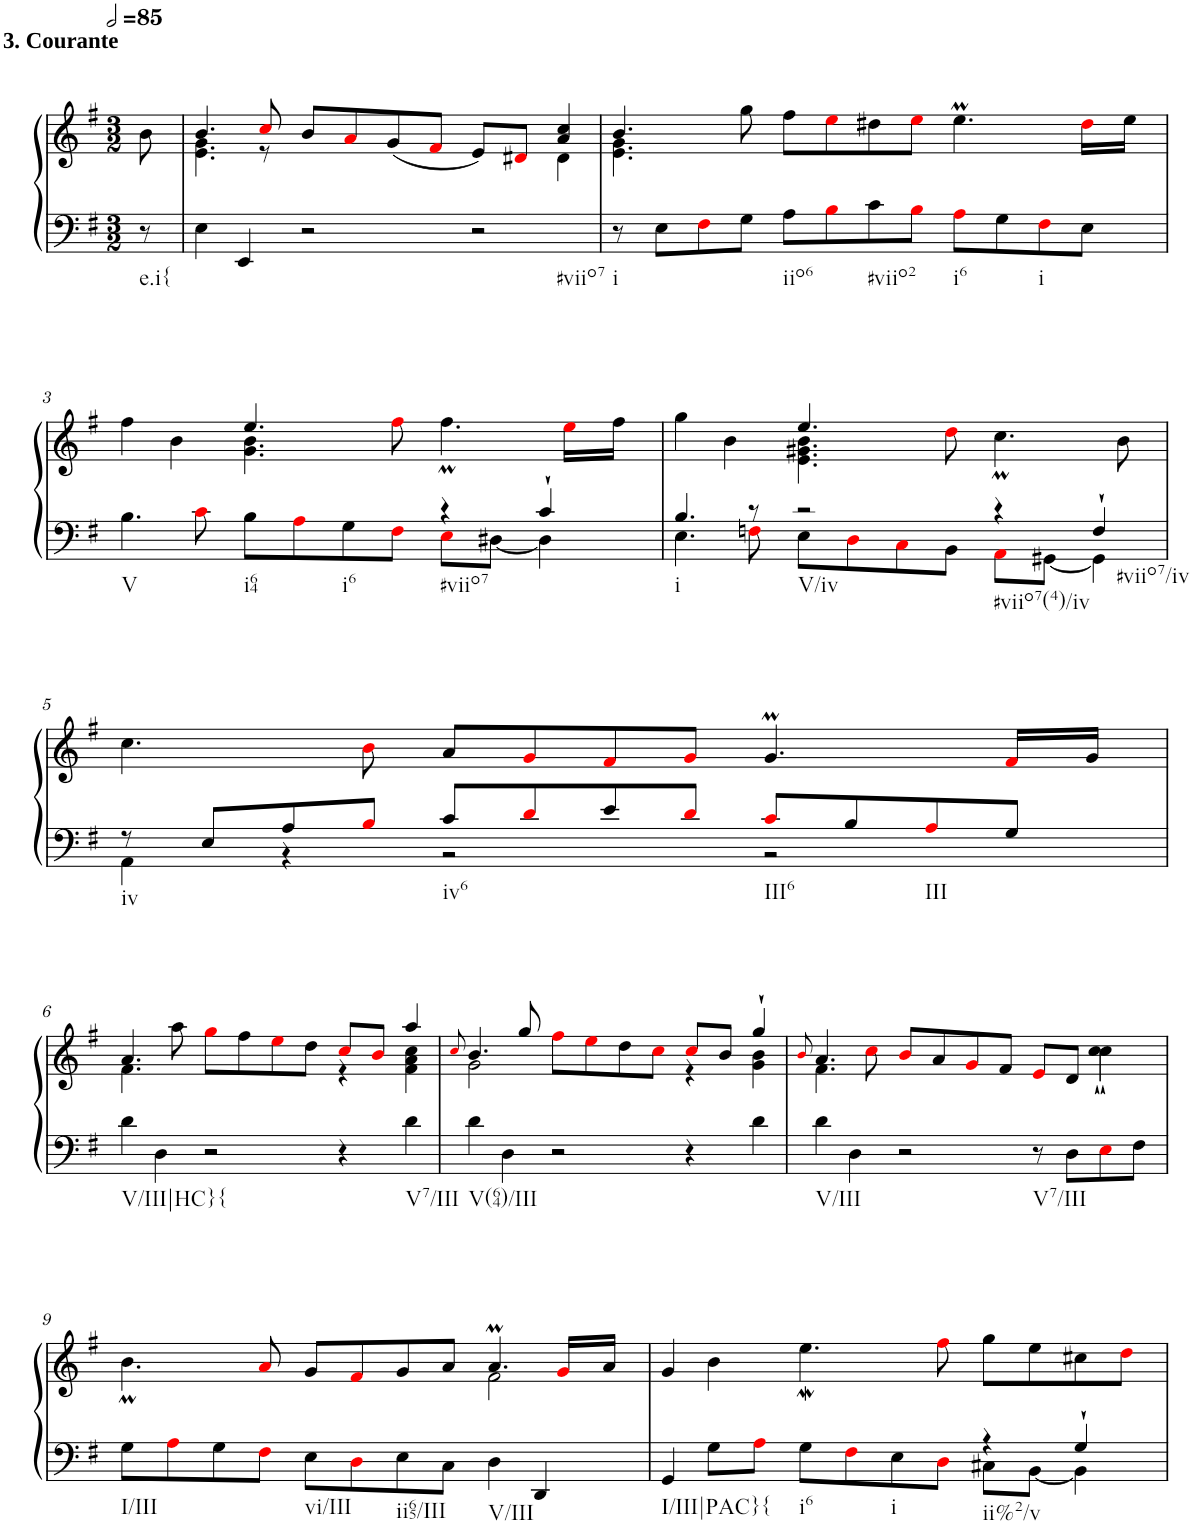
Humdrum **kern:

**kern	**kern
*part1	*part1
*staff2	*staff1
*I"unbenannt9	*
*clefF4	*clefG2
*k[f#]	*k[f#]
*M3/2	*M3/2
*MM170	*MM170
=	=
!	!LO:TX:a:B:t=3. Courante
!LO:TX:b:t=e.i{	!
8r	8b\
=1	=1
*	*^
4E\	4.b/	4.e\ 4.g\
4EE/	.	.
.	8cci/	8r
2r	8b/L	2.ryy
.	8ai/	.
.	(8g/	.
.	8f#i/J	.
!LO:TX:b:t=#viio7	!	!
2r	8e/L)	.
.	8d#Xi/J	.
.	4a/ 4cc/	4d#\
=2	=2	=2
!LO:TX:b:t=i	!	!
8r	4.b/	4.e\ 4.g\
8E\L	.	.
8F#i\	.	.
8G\J	8gg\	1ryy
!LO:TX:b:t=iio6	!	!
8A\L	8ff#\L	.
8Bi\	8eei\	.
!LO:TX:b:t=#viio2	!	!
8c\	8dd#X\	.
8Bi\J	8eei\J	.
!LO:TX:b:t=i6	!	!
8Ai\L	4.eeM\	.
8G\	.	.
!LO:TX:b:t=i	!	!
8F#i\	.	.
8E\J	16dd#i\LL	8ryy
.	16ee\JJ	.
!!LO:LB:g=z	!!
=3	=3	=3
*^	*	*
!LO:TX:b:t=V	!	!	!
2ryy	4.B\	2ryy	4ff#\
.	.	.	4b\
.	8ci\	.	.
!LO:TX:b:t=i64	!	!	!
!LO:TX:b:t=i6	!	!	!
2ryy	8B\L	4.ee/	4.g\ 4.b\
.	8Ai\	.	.
.	8G\	.	.
.	8F#i\J	8ryy	8ff#i\
!LO:TX:b:t=#viio7	!	!	!
4r	8Ei\L	2ryy	4.ff#m\
.	[8D#X\J	.	.
4c`/	4D#\]	.	.
.	.	.	16eei\LL
.	.	.	16ff#\JJ
=4	=4	=4	=4
!LO:TX:b:t=i	!	!	!
4.B/	4.E\	2ryy	4gg\
.	.	.	4b\
8r	8Fni\	.	.
!LO:TX:b:t=V/iv	!	!	!
2r	8E\L	4.ee/	4.e\ 4.g#X\ 4.b\
.	8Di\	.	.
.	8Ci\	.	.
.	8BB\J	8ryy	8ddi\
!LO:TX:b:t=#viio7(4)/iv	!	!	!
4r	8AAi\L	2ryy	4.ccM\
.	[8GG#X\J	.	.
!LO:TX:b:t=#viio7/iv	!	!	!
4F`/	4GG#\]	.	.
.	.	.	8b\
!!LO:LB:g=z	!!
=5	=5	=5	=5
!LO:TX:b:t=iv	!	!	!
8r	4AA\	2ryy	4.cc\
8E/L	.	.	.
8A/	4r	.	.
8Bi/J	.	.	8bi\
!LO:TX:b:t=iv6	!	!	!
8c/L	2r	8a/L	1ryy
8di/	.	8gi/	.
8e/	.	8f#i/	.
8di/J	.	8gi/J	.
!LO:TX:b:t=III6	!	!	!
8ci/L	2r	4.gM/	.
8B/	.	.	.
!LO:TX:b:t=III	!	!	!
8Ai/	.	.	.
8G/J	.	16f#i/LL	.
.	.	16g/JJ	.
*v	*v	*	*
!!LO:LB:g=z	!!
=6	=6	=6
!LO:TX:b:t=V/III|HC}{	!	!
4d\	4.a/	4.f#\
4D\	.	.
.	8ryy	8aa\
2r	2ryy	8ggi\L
.	.	8ff#\
.	.	8eei\
.	.	8dd\J
4r	8cci/L	4r
.	8bi/J	.
!LO:TX:b:t=V7/III	!	!
4d\	4aa/	4f#\ 4a\ 4cc\
=7	=7	=7
.	8qcci/	.
!LO:TX:b:t=V(64)/III	!	!
4d\	4.b/	2g\
4D\	.	.
.	8gg/	.
2r	2ryy	8ff#i\L
.	.	8eei\
.	.	8dd\
.	.	8cci\J
4r	8cci/L	4r
.	8b/J	.
4d\	4gg`/	4g\ 4b\
=8	=8	=8
.	8qbi/	.
!LO:TX:b:t=V/III	!	!
4d\	4.a/	4.f#\
4D\	.	.
.	8ryy	8cci\
2r	8bi/L	2.ryy
.	8a/	.
.	8gi/	.
.	8f#/J	.
!LO:TX:b:t=V7/III	!	!
8r	8ei/L	.
8D\L	8d/J	.
8Ei\	4cc`\	4cc`\
8F#\J	.	.
!!LO:LB:g=z	!!
=9	=9	=9
*^	*	*
!LO:TX:b:t=I/III	!	!	!
!LO:TX:b:t=vi/III	!	!	!
!LO:TX:b:t=ii65/III	!	!	!
!LO:TX:b:t=V/III	!	!	!
1.ryy	8G\L	4.ryy	4.bm\
.	8Ai\	.	.
.	8G\	.	.
.	8F#i\J	8ai/	8ryy
*	*	*v	*v
.	8E\L	8g/L
.	8Di\	8f#i/
.	8E\	8g/
.	8C\J	8a/J
*	*	*^
.	4D\	4.aM/	2f#\
.	4DD/	.	.
.	.	16gi/LL	.
.	.	16a/JJ	.
=10	=10	=10	=10
!LO:TX:b:t=I/III|PAC}{	!	!	!
2ryy	4GG/	4g/	4ryy
.	8G\L	4ryy	4b\
.	8Ai\J	.	.
!LO:TX:b:t=i6	!	!	!
!LO:TX:b:t=i	!	!	!
2ryy	8G\L	2ryy	4.eeW\
.	8F#i\	.	.
.	8E\	.	.
.	8Di\J	.	8ff#i\
!LO:TX:b:t=ii%2/v	!	!	!
4r	8C#X\L	2ryy	8gg\L
.	[8BB\J	.	8ee\
4G`/	4BB\]	.	8cc#X\
.	.	.	8ddi\J
*v	*v	*	*
*	*v	*v
=	=
*-	*-
